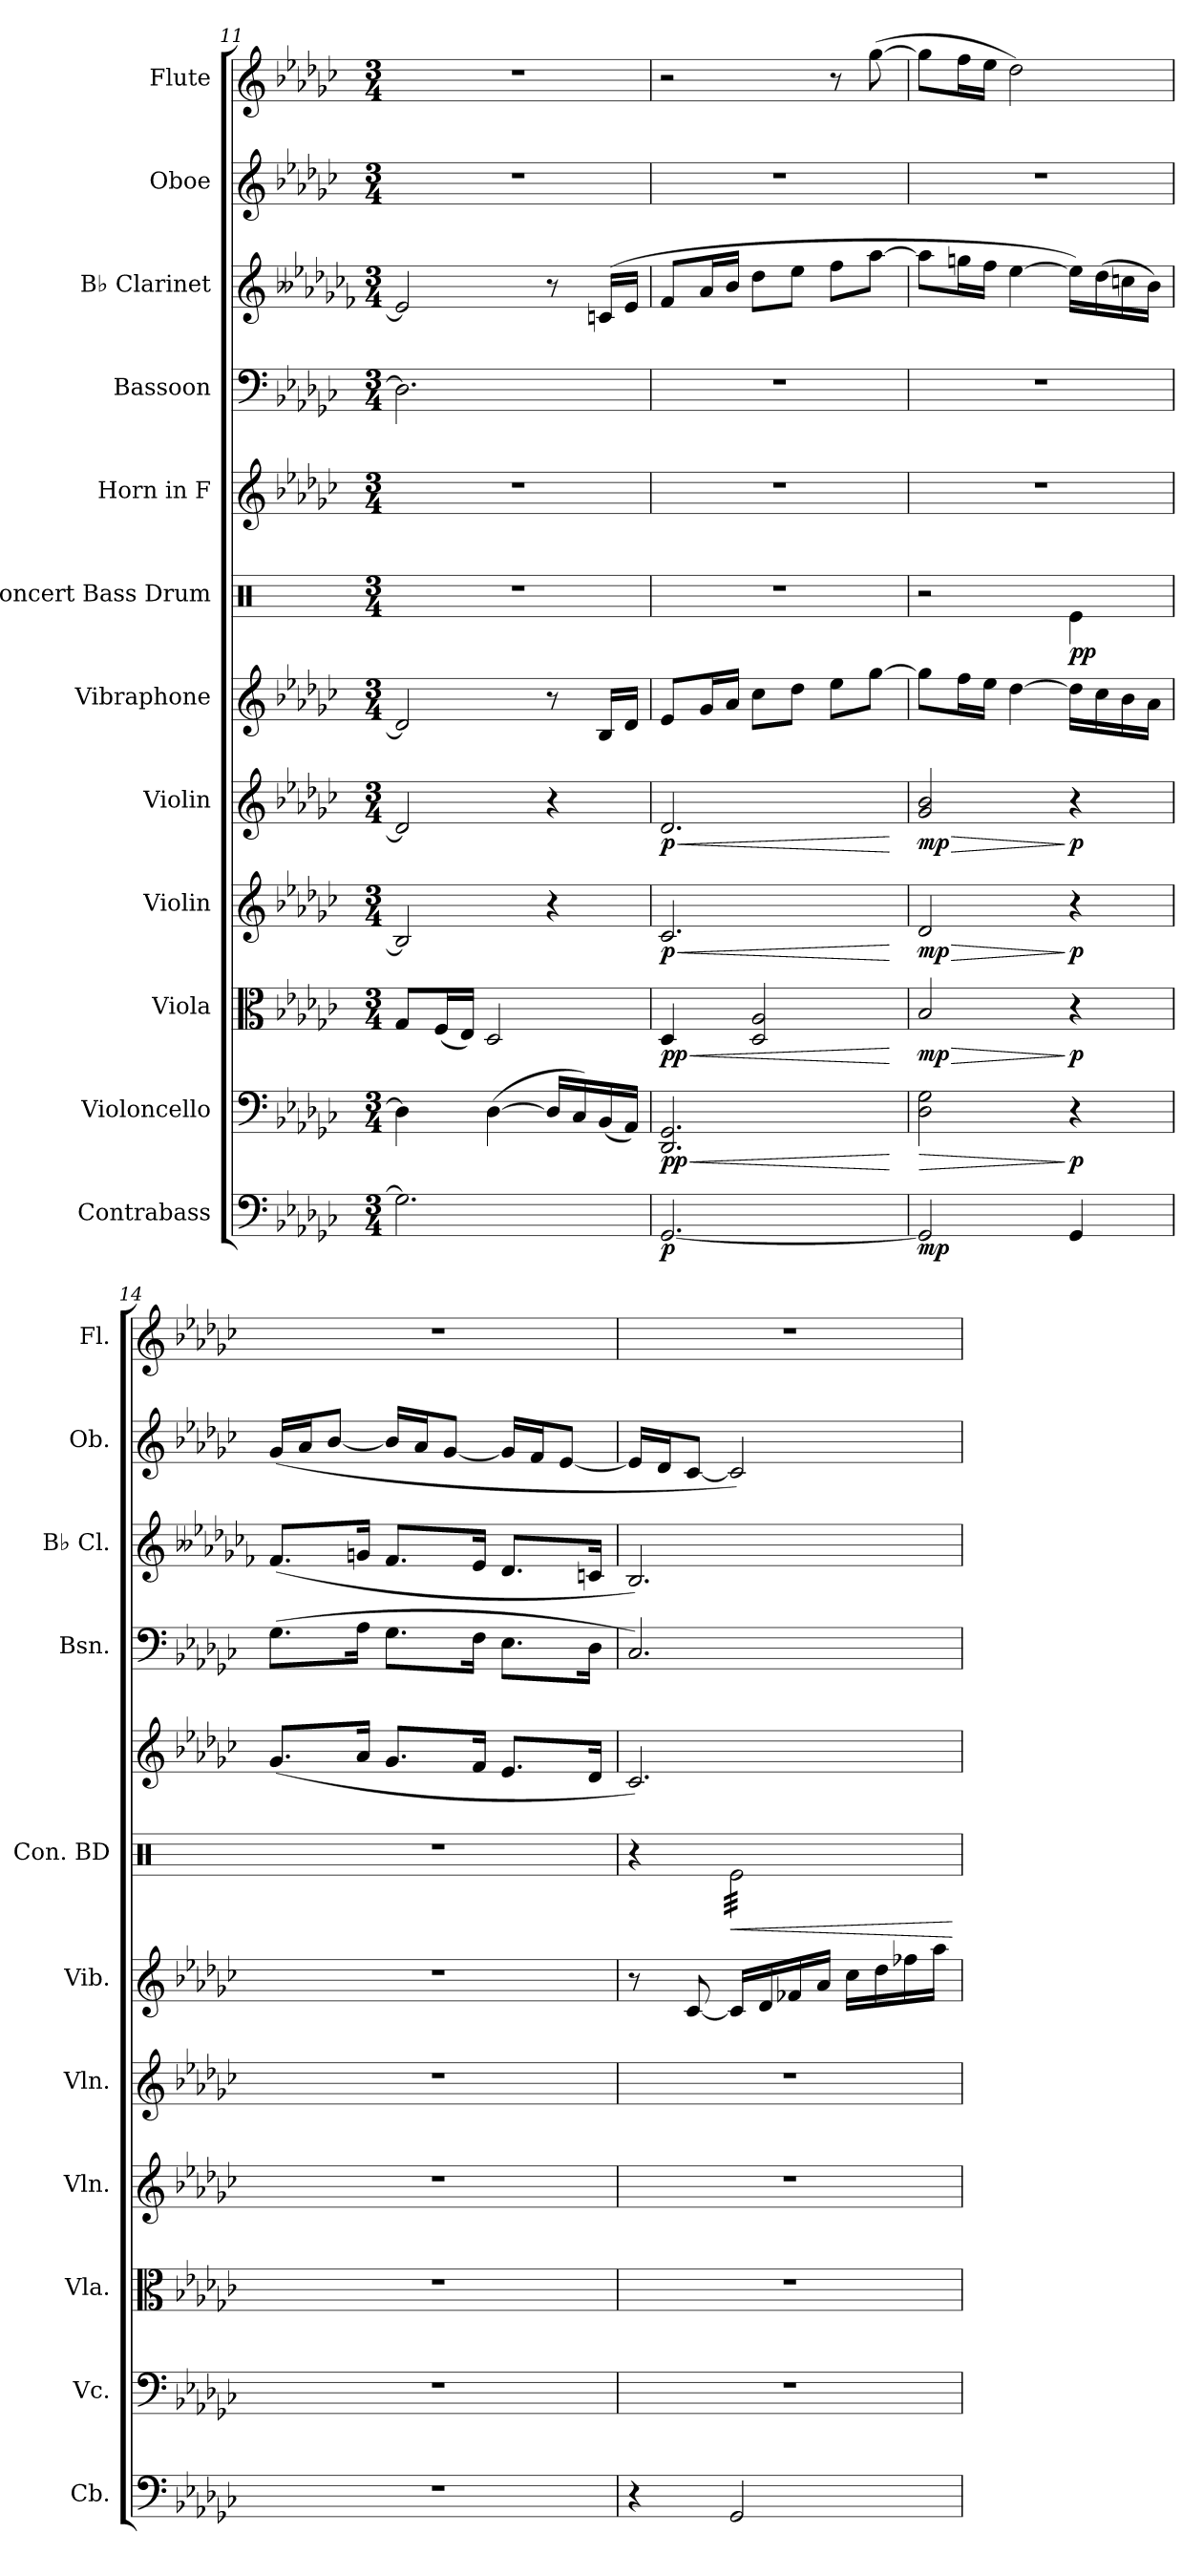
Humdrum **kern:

**kern	**dynam	**kern	**dynam	**kern	**dynam	**kern	**dynam	**kern	**dynam	**kern	**kern	**dynam	**kern	**kern	**kern	**kern	**kern
*part12	*part12	*part11	*part11	*part10	*part10	*part9	*part9	*part8	*part8	*part7	*part6	*part6	*part5	*part4	*part3	*part2	*part1
*staff12	*staff12	*staff11	*staff11	*staff10	*staff10	*staff9	*staff9	*staff8	*staff8	*staff7	*staff6	*staff6	*staff5	*staff4	*staff3	*staff2	*staff1
*I"Contrabass	*	*I"Violoncello	*	*I"Viola	*	*I"Violin	*	*I"Violin	*	*I"Vibraphone	*I"Concert Bass Drum	*	*I"Horn in F	*I"Bassoon	*I"B♭ Clarinet	*I"Oboe	*I"Flute
*I'Cb.	*	*I'Vc.	*	*I'Vla.	*	*I'Vln.	*	*I'Vln.	*	*I'Vib.	*I'Con. BD	*	*	*I'Bsn.	*I'B♭ Cl.	*I'Ob.	*I'Fl.
*clefF4	*	*clefF4	*	*clefC3	*	*clefG2	*	*clefG2	*	*clefG2	*clefX	*	*clefG2	*clefF4	*clefG2	*clefG2	*clefG2
*ITrd7c12	*	*	*	*	*	*	*	*	*	*	*	*	*ITrd4c7	*	*ITrd1c2	*	*
*k[b-e-a-d-g-c-]	*	*k[b-e-a-d-g-c-]	*	*k[b-e-a-d-g-c-]	*	*k[b-e-a-d-g-c-]	*	*k[b-e-a-d-g-c-]	*	*k[b-e-a-d-g-c-]	*k[]	*	*k[b-e-a-d-g-c-f-]	*k[b-e-a-d-g-c-]	*k[b--e-a-d-g-c-f-]	*k[b-e-a-d-g-c-]	*k[b-e-a-d-g-c-]
*M3/4	*	*M3/4	*	*M3/4	*	*M3/4	*	*M3/4	*	*M3/4	*M3/4	*	*M3/4	*M3/4	*M3/4	*M3/4	*M3/4
=11	=11	=11	=11	=11	=11	=11	=11	=11	=11	=11	=11	=11	=11	=11	=11	=11	=11
2.GG-\]	.	4D-\]	.	8G-/L	.	2B-/]	.	2d-/]	.	2d-/]	2.r	.	2.r	2.D-\]	2d-/]	2.r	2.r
.	.	.	.	(<16F/L	.	.	.	.	.	.	.	.	.	.	.	.	.
.	.	.	.	16E-/JJ)	.	.	.	.	.	.	.	.	.	.	.	.	.
.	.	(>[4D-\	.	2D-/	.	.	.	.	.	.	.	.	.	.	.	.	.
.	.	16D-/LL]	.	.	.	4r	.	4r	.	8r	.	.	.	.	8r	.	.
.	.	16C-/)	.	.	.	.	.	.	.	.	.	.	.	.	.	.	.
.	.	(<16BB-/	.	.	.	.	.	.	.	16B-/LL	.	.	.	.	(>16B-X/LL	.	.
.	.	16AA-/JJ)	.	.	.	.	.	.	.	16d-/JJ	.	.	.	.	16d-/JJ	.	.
!!LO:PB:g=z
=12	=12	=12	=12	=12	=12	=12	=12	=12	=12	=12	=12	=12	=12	=12	=12	=12	=12
!	!LO:DY:b	!	!LO:HP:b	!	!LO:HP:b	!	!LO:HP:b	!	!LO:HP:b	!	!	!	!	!	!	!	!
!	!	!	!LO:DY:n=1:b	!	!	!	!	!	!	!	!	!	!	!	!	!	!
!	!	!	!LO:DY:n=2:b	!	!LO:DY:n=1:b	!	!	!	!	!	!	!	!	!	!	!	!
!	!	!	!	!	!LO:DY:n=2:b	!	!LO:DY:n=1:b	!	!LO:DY:n=1:b	!	!	!	!	!	!	!	!
[2.GGG-/	p	2.DD-/ 2.GG-/	< p p	4D-/	< p p	2.c-/	< p	2.d-/	< p	8e-/L	2.r	.	2.r	2.r	8e-/L	2.r	2r
.	.	.	.	.	.	.	.	.	.	16g-/L	.	.	.	.	16g-/L	.	.
.	.	.	.	.	.	.	.	.	.	16a-/JJ	.	.	.	.	16a-/JJ	.	.
.	.	.	.	2D-/ 2A-/	.	.	.	.	.	8cc-\L	.	.	.	.	8cc-\L	.	.
.	.	.	.	.	.	.	.	.	.	8dd-\J	.	.	.	.	8dd-\J	.	.
.	.	.	.	.	.	.	.	.	.	8ee-\L	.	.	.	.	8ee-\L	.	8r
.	.	.	.	.	.	.	.	.	.	[8gg-\J	.	.	.	.	[8gg-\J	.	(>[8gg-\
.	.	.	[	.	[	.	[	.	[	.	.	.	.	.	.	.	.
=13	=13	=13	=13	=13	=13	=13	=13	=13	=13	=13	=13	=13	=13	=13	=13	=13	=13
!	!LO:DY:b	!	!LO:HP:b	!	!LO:HP:b	!	!LO:HP:b	!	!LO:HP:b	!	!	!	!	!	!	!	!
!	!	!	!LO:DY:n=1:b	!	!	!	!	!	!	!	!	!	!	!	!	!	!
!	!	!	!LO:DY:n=2:b	!	!LO:DY:n=1:b	!	!LO:DY:n=1:b	!	!LO:DY:n=1:b	!	!	!	!	!	!	!	!
2GGG-/]	mp	2D-\ 2G-\	> mp mp	2B-/	> mp	2d-/	> mp	2g-/ 2b-/	> mp	8gg-\L]	2r	.	2.r	2.r	8gg-\L]	2.r	8gg-\L]
.	.	.	.	.	.	.	.	.	.	16ff\L	.	.	.	.	16ffn\L	.	16ff\L
.	.	.	.	.	.	.	.	.	.	16ee-\JJ	.	.	.	.	16ee-\JJ	.	16ee-\JJ
.	.	.	.	.	.	.	.	.	.	[4dd-\	.	.	.	.	[4dd-\	.	2dd-\)
!	!	!	!LO:DY:n=3:b	!	!LO:DY:n=2:b	!	!LO:DY:n=2:b	!	!LO:DY:n=2:b	!	!	!LO:DY:b	!	!	!	!	!
4GGG-/	.	4r	] p	4r	] p	4r	] p	4r	] p	16dd-\LL]	4Re\	pp	.	.	16dd-\LL])	.	.
.	.	.	.	.	.	.	.	.	.	16cc-\	.	.	.	.	(>16cc-\	.	.
.	.	.	.	.	.	.	.	.	.	16b-\	.	.	.	.	16b-X\	.	.
.	.	.	.	.	.	.	.	.	.	16a-\JJ	.	.	.	.	16a-\JJ)	.	.
=14	=14	=14	=14	=14	=14	=14	=14	=14	=14	=14	=14	=14	=14	=14	=14	=14	=14
2.r	.	2.r	.	2.r	.	2.r	.	2.r	.	2.r	2.r	.	(<8.c-/L	(>8.G-\L	(<8.e-/L	(>16g-/LL	2.r
.	.	.	.	.	.	.	.	.	.	.	.	.	.	.	.	16a-/J	.
.	.	.	.	.	.	.	.	.	.	.	.	.	.	.	.	[8b-/J	.
.	.	.	.	.	.	.	.	.	.	.	.	.	16d-/Jk	16A-\Jk	16fn/Jk	.	.
.	.	.	.	.	.	.	.	.	.	.	.	.	8.c-/L	8.G-\L	8.e-/L	16b-/LL]	.
.	.	.	.	.	.	.	.	.	.	.	.	.	.	.	.	16a-/J	.
.	.	.	.	.	.	.	.	.	.	.	.	.	.	.	.	[8g-/J	.
.	.	.	.	.	.	.	.	.	.	.	.	.	16B-/Jk	16F\Jk	16d-/Jk	.	.
.	.	.	.	.	.	.	.	.	.	.	.	.	8.A-/L	8.E-\L	8.c-/L	16g-/LL]	.
.	.	.	.	.	.	.	.	.	.	.	.	.	.	.	.	16f/J	.
.	.	.	.	.	.	.	.	.	.	.	.	.	.	.	.	[8e-/J	.
.	.	.	.	.	.	.	.	.	.	.	.	.	16G-/Jk	16D-\Jk	16B-X/Jk	.	.
=15	=15	=15	=15	=15	=15	=15	=15	=15	=15	=15	=15	=15	=15	=15	=15	=15	=15
4r	.	2.r	.	2.r	.	2.r	.	2.r	.	8r	4r	.	2.F-/)	2.C-/)	2.A-/)	16e-/LL]	2.r
.	.	.	.	.	.	.	.	.	.	.	.	.	.	.	.	16d-/J	.
.	.	.	.	.	.	.	.	.	.	[8c-/	.	.	.	.	.	[8c-/J	.
!	!	!	!	!	!	!	!	!	!	!	!	!LO:HP:b	!	!	!	!	!
!	!	!	!	!	!	!	!	!	!	!	!	!LO:DY:n=1:b	!	!	!	!	!
!	!	!	!	!	!	!	!	!	!	!	!	!LO:DY:n=2:b	!	!	!	!	!
*	*	*	*	*	*	*	*	*	*	*	*tremolo	*	*	*	*	*	*
2GGG-/	.	.	.	.	.	.	.	.	.	16c-/LL]	32Re\LLL	< other-dynamics fp	.	.	.	2c-/])	.
.	.	.	.	.	.	.	.	.	.	.	32Re\	.	.	.	.	.	.
.	.	.	.	.	.	.	.	.	.	16d-/	32Re\	.	.	.	.	.	.
.	.	.	.	.	.	.	.	.	.	.	32Re\	.	.	.	.	.	.
.	.	.	.	.	.	.	.	.	.	16f-X/	32Re\	.	.	.	.	.	.
.	.	.	.	.	.	.	.	.	.	.	32Re\	.	.	.	.	.	.
.	.	.	.	.	.	.	.	.	.	16a-/JJ	32Re\	.	.	.	.	.	.
.	.	.	.	.	.	.	.	.	.	.	32Re\	.	.	.	.	.	.
.	.	.	.	.	.	.	.	.	.	16cc-\LL	32Re\	.	.	.	.	.	.
.	.	.	.	.	.	.	.	.	.	.	32Re\	.	.	.	.	.	.
.	.	.	.	.	.	.	.	.	.	16dd-\	32Re\	.	.	.	.	.	.
.	.	.	.	.	.	.	.	.	.	.	32Re\	.	.	.	.	.	.
.	.	.	.	.	.	.	.	.	.	16ff-X\	32Re\	.	.	.	.	.	.
.	.	.	.	.	.	.	.	.	.	.	32Re\	.	.	.	.	.	.
.	.	.	.	.	.	.	.	.	.	16aa-\JJ	32Re\	.	.	.	.	.	.
.	.	.	.	.	.	.	.	.	.	.	32Re\JJJ	.	.	.	.	.	.
*	*	*	*	*	*	*	*	*	*	*	*Xtremolo	*	*	*	*	*	*
.	.	.	.	.	.	.	.	.	.	.	.	[	.	.	.	.	.
=	=	=	=	=	=	=	=	=	=	=	=	=	=	=	=	=	=
*-	*-	*-	*-	*-	*-	*-	*-	*-	*-	*-	*-	*-	*-	*-	*-	*-	*-
